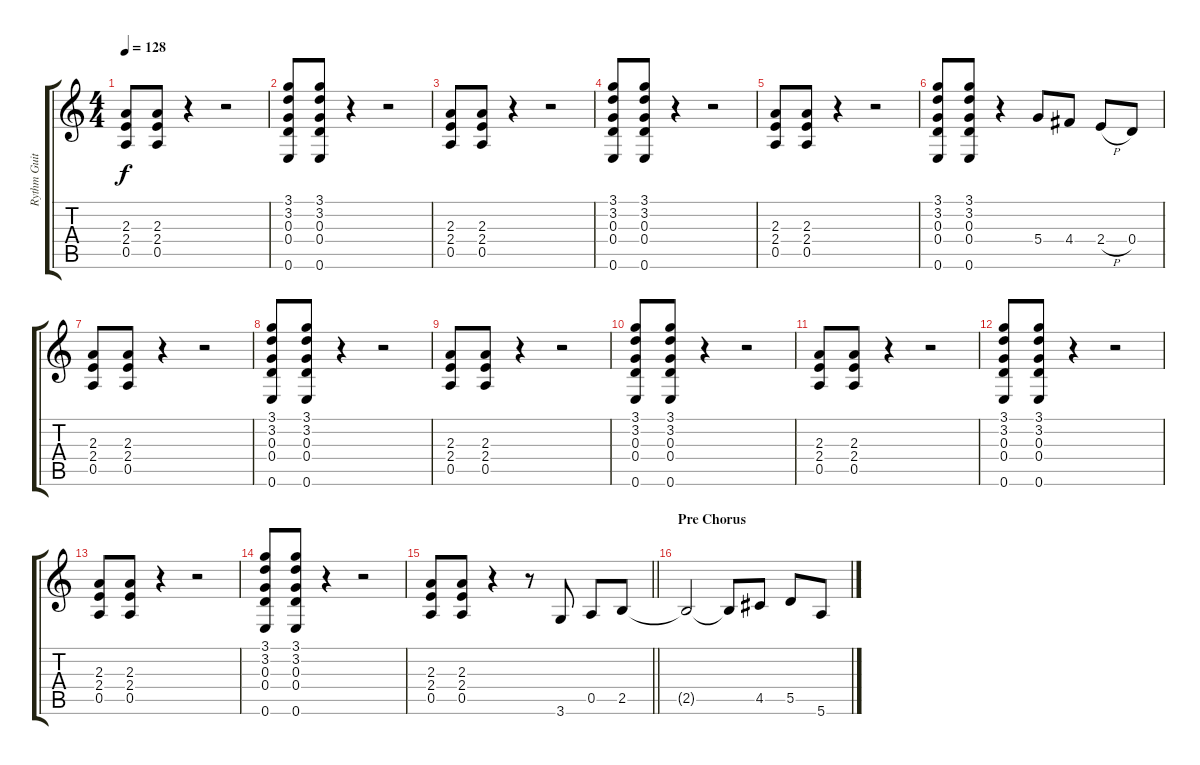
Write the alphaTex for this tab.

\track ("Rythm Guitar" "Rythm Guit") {instrument distortionguitar}
\staff {score tabs}
\tuning (E4 B3 G3 D3 A2 E2) {hide}
\ts (4 4)
\tempo 128
\clef g2
\ks c
(2.3 2.4 0.5).8{dy f} (2.3 2.4 0.5).8 r.4 r.2 |
(3.1 3.2 0.3 0.4 0.6).8 (3.1 3.2 0.3 0.4 0.6).8 r.4 r.2 |
(2.3 2.4 0.5).8 (2.3 2.4 0.5).8 r.4 r.2 |
(3.1 3.2 0.3 0.4 0.6).8 (3.1 3.2 0.3 0.4 0.6).8 r.4 r.2 |
(2.3 2.4 0.5).8 (2.3 2.4 0.5).8 r.4 r.2 |
(3.1 3.2 0.3 0.4 0.6).8 (3.1 3.2 0.3 0.4 0.6).8 r.4 5.4.8 4.4.8 2.4{h}.8 0.4.8 |
(2.3 2.4 0.5).8 (2.3 2.4 0.5).8 r.4 r.2 |
(3.1 3.2 0.3 0.4 0.6).8 (3.1 3.2 0.3 0.4 0.6).8 r.4 r.2 |
(2.3 2.4 0.5).8 (2.3 2.4 0.5).8 r.4 r.2 |
(3.1 3.2 0.3 0.4 0.6).8 (3.1 3.2 0.3 0.4 0.6).8 r.4 r.2 |
(2.3 2.4 0.5).8 (2.3 2.4 0.5).8 r.4 r.2 |
(3.1 3.2 0.3 0.4 0.6).8 (3.1 3.2 0.3 0.4 0.6).8 r.4 r.2 |
(2.3 2.4 0.5).8 (2.3 2.4 0.5).8 r.4 r.2 |
(3.1 3.2 0.3 0.4 0.6).8 (3.1 3.2 0.3 0.4 0.6).8 r.4 r.2 |
\barLineRight lightlight
(2.3 2.4 0.5).8 (2.3 2.4 0.5).8 r.4 r.8 3.6.8 0.5.8 2.5.8 |
\section ("" "Pre Chorus")
2.5{t}.2 2.5{t}.8 4.5.8 5.5.8 5.6.8
